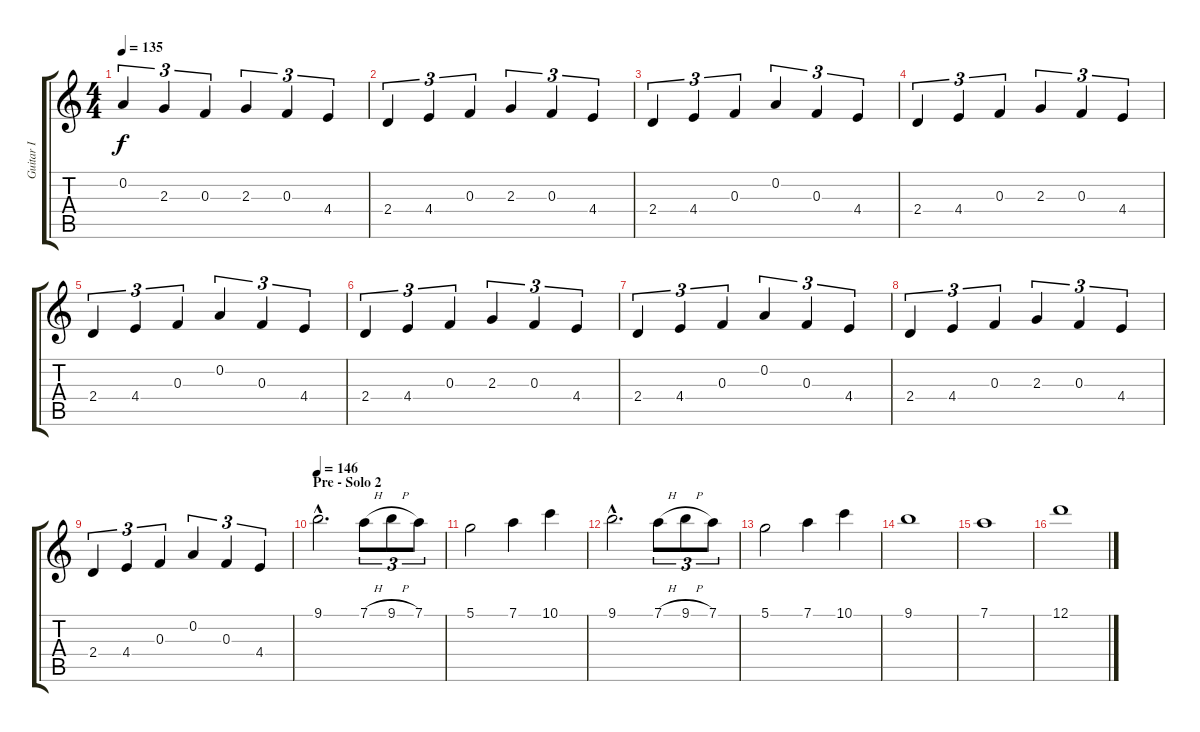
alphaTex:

\track ("Guitar I" "Guitar I") {instrument distortionguitar}
\staff {score tabs}
\tuning (D4 A3 F3 C3 G2 D2) {hide}
\ts (4 4)
\tempo 135
\clef g2
\ks c
0.2.4{tu (3 2) dy f} 2.3.4{tu (3 2)} 0.3.4{tu (3 2)} 2.3.4{tu (3 2)} 0.3.4{tu (3 2)} 4.4.4{tu (3 2)} |
2.4.4{tu (3 2)} 4.4.4{tu (3 2)} 0.3.4{tu (3 2)} 2.3.4{tu (3 2)} 0.3.4{tu (3 2)} 4.4.4{tu (3 2)} |
2.4.4{tu (3 2)} 4.4.4{tu (3 2)} 0.3.4{tu (3 2)} 0.2.4{tu (3 2)} 0.3.4{tu (3 2)} 4.4.4{tu (3 2)} |
2.4.4{tu (3 2)} 4.4.4{tu (3 2)} 0.3.4{tu (3 2)} 2.3.4{tu (3 2)} 0.3.4{tu (3 2)} 4.4.4{tu (3 2)} |
2.4.4{tu (3 2)} 4.4.4{tu (3 2)} 0.3.4{tu (3 2)} 0.2.4{tu (3 2)} 0.3.4{tu (3 2)} 4.4.4{tu (3 2)} |
2.4.4{tu (3 2)} 4.4.4{tu (3 2)} 0.3.4{tu (3 2)} 2.3.4{tu (3 2)} 0.3.4{tu (3 2)} 4.4.4{tu (3 2)} |
2.4.4{tu (3 2)} 4.4.4{tu (3 2)} 0.3.4{tu (3 2)} 0.2.4{tu (3 2)} 0.3.4{tu (3 2)} 4.4.4{tu (3 2)} |
2.4.4{tu (3 2)} 4.4.4{tu (3 2)} 0.3.4{tu (3 2)} 2.3.4{tu (3 2)} 0.3.4{tu (3 2)} 4.4.4{tu (3 2)} |
2.4.4{tu (3 2)} 4.4.4{tu (3 2)} 0.3.4{tu (3 2)} 0.2.4{tu (3 2)} 0.3.4{tu (3 2)} 4.4.4{tu (3 2)} |
\section ("" "Pre - Solo 2")
\tempo 146
9.1{hac}.2{d} 7.1{h}.8{tu (3 2)} 9.1{h}.8{tu (3 2)} 7.1.8{tu (3 2)} |
5.1.2 7.1.4 10.1.4 |
9.1{hac}.2{d} 7.1{h}.8{tu (3 2)} 9.1{h}.8{tu (3 2)} 7.1.8{tu (3 2)} |
5.1.2 7.1.4 10.1.4 |
9.1.1 |
7.1.1 |
12.1.1
